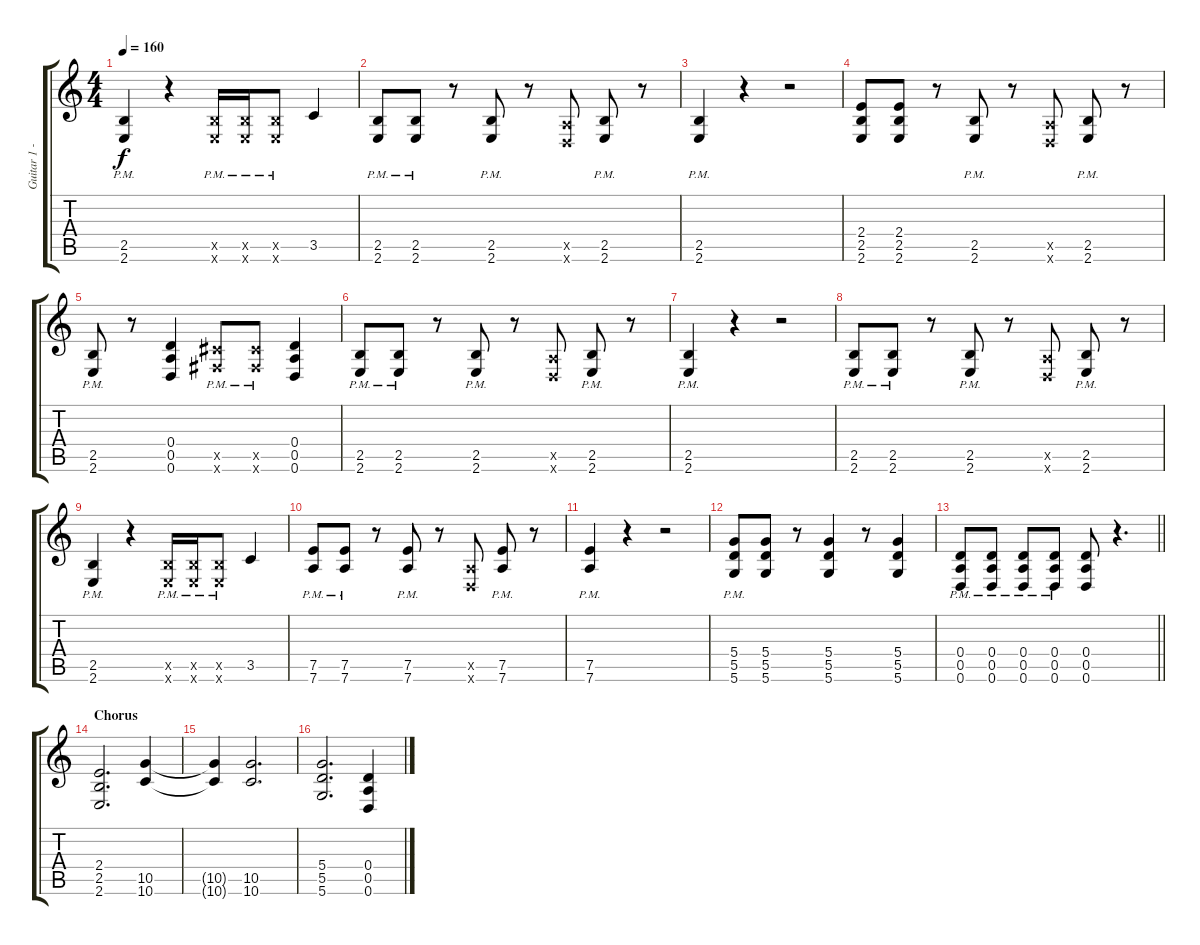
\track ("Guitar 1 - Ben Kasica" "Guitar 1 -") {instrument distortionguitar}
\staff {score tabs}
\tuning (E4 B3 G3 D3 A2 D2) {hide}
\ts (4 4)
\tempo 160
\clef g2
\ks c
(2.5{pm} 2.6{pm}).4{dy f} r.4 (2.5{pm x} 2.6{pm x}).16 (2.5{pm x} 2.6{pm x}).16 (2.5{pm x} 2.6{pm x}).8 3.5.4 |
(2.5{pm} 2.6{pm}).8 (2.5{pm} 2.6{pm}).8 r.8 (2.5{pm} 2.6{pm}).8 r.8 (0.5{x} 0.6{x}).8 (2.5{pm} 2.6{pm}).8 r.8 |
(2.5{pm} 2.6{pm}).4 r.4 r.2 |
(2.4 2.5 2.6).8 (2.4 2.5 2.6).8 r.8 (2.5{pm} 2.6{pm}).8 r.8 (0.5{x} 0.6{x}).8 (2.5{pm} 2.6{pm}).8 r.8 |
(2.5{pm} 2.6{pm}).8 r.8 (0.4 0.5 0.6).4 (4.5{pm x} 4.6{pm x}).8 (4.5{x} 4.6{pm x}).8 (0.4 0.5 0.6).4 |
(2.5{pm} 2.6{pm}).8 (2.5{pm} 2.6{pm}).8 r.8 (2.5{pm} 2.6{pm}).8 r.8 (0.5{x} 0.6{x}).8 (2.5{pm} 2.6{pm}).8 r.8 |
(2.5{pm} 2.6{pm}).4 r.4 r.2 |
(2.5{pm} 2.6{pm}).8 (2.5{pm} 2.6{pm}).8 r.8 (2.5{pm} 2.6{pm}).8 r.8 (0.5{x} 0.6{x}).8 (2.5{pm} 2.6{pm}).8 r.8 |
(2.5{pm} 2.6{pm}).4 r.4 (2.5{pm x} 2.6{pm x}).16 (2.5{pm x} 2.6{pm x}).16 (2.5{pm x} 2.6{pm x}).8 3.5.4 |
(7.5{pm} 7.6).8 (7.5{pm} 7.6).8 r.8 (7.5{pm} 7.6).8 r.8 (0.5{x} 0.6{x}).8 (7.5{pm} 7.6).8 r.8 |
(7.5{pm} 7.6).4 r.4 r.2 |
(5.4{pm} 5.5 5.6{pm}).8 (5.4 5.5 5.6).8 r.8 (5.4 5.5 5.6).4 r.8 (5.4 5.5 5.6).4 |
\barLineRight lightlight
(0.4{pm} 0.5 0.6{pm}).8 (0.4{pm} 0.5 0.6{pm}).8 (0.4{pm} 0.5{pm} 0.6{pm}).8 (0.4{pm} 0.5{pm} 0.6{pm}).8 (0.4 0.5 0.6).8 r.4{d} |
\section ("" "Chorus")
(2.4 2.5 2.6).2{d} (10.5 10.6).4 |
(10.5{t} 10.6{t}).4 (10.5 10.6).2{d} |
(5.4 5.5 5.6).2{d} (0.4 0.5 0.6).4
